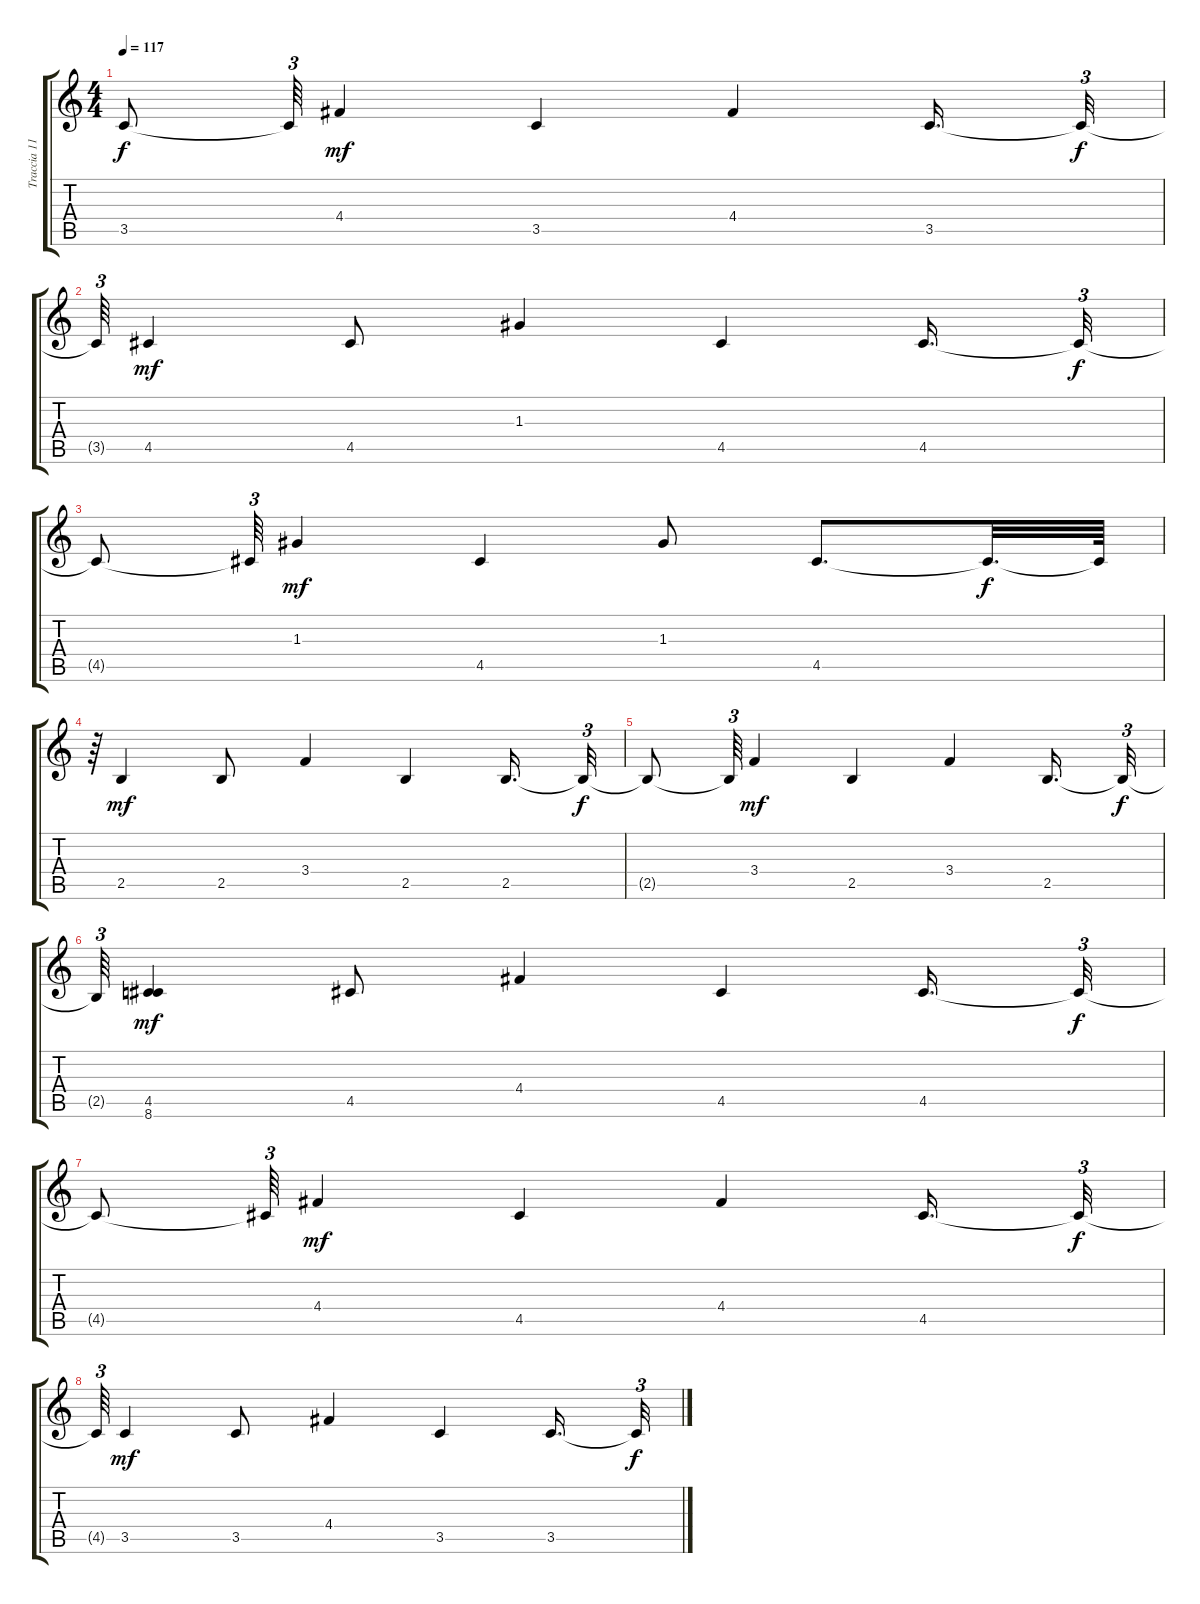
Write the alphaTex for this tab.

\track ("Traccia 11" "Traccia 11") {instrument electricguitarclean}
\staff {score tabs}
\tuning (E4 B3 G3 D3 A2 E2) {hide}
\ts (4 4)
\tempo 117
\clef g2
\ks c
3.5{t}.8{dy f} 3.5{t}.64{tu (3 2)} 4.4.4{dy mf} 3.5.4 4.4.4 3.5.16{d} 3.5{t}.32{tu (3 2) dy f} |
3.5{t}.64{tu (3 2)} 4.5.4{dy mf} 4.5.8 1.3.4 4.5.4 4.5.16{d} 4.5{t}.32{tu (3 2) dy f} |
4.5{t}.8 4.5{t}.64{tu (3 2)} 1.3.4{dy mf} 4.5.4 1.3.8 4.5.8{d} 4.5{t}.32{d dy f} 4.5{t}.64 |
r.64{tu (3 2)} 2.5.4{dy mf} 2.5.8 3.4.4 2.5.4 2.5.16{d} 2.5{t}.32{tu (3 2) dy f} |
2.5{t}.8 2.5{t}.64{tu (3 2)} 3.4.4{dy mf} 2.5.4 3.4.4 2.5.16{d} 2.5{t}.32{tu (3 2) dy f} |
2.5{t}.64{tu (3 2)} (4.5 8.6).4{dy mf} 4.5.8 4.4.4 4.5.4 4.5.16{d} 4.5{t}.32{tu (3 2) dy f} |
4.5{t}.8 4.5{t}.64{tu (3 2)} 4.4.4{dy mf} 4.5.4 4.4.4 4.5.16{d} 4.5{t}.32{tu (3 2) dy f} |
4.5{t}.64{tu (3 2)} 3.5.4{dy mf} 3.5.8 4.4.4 3.5.4 3.5.16{d} 3.5{t}.32{tu (3 2) dy f}
